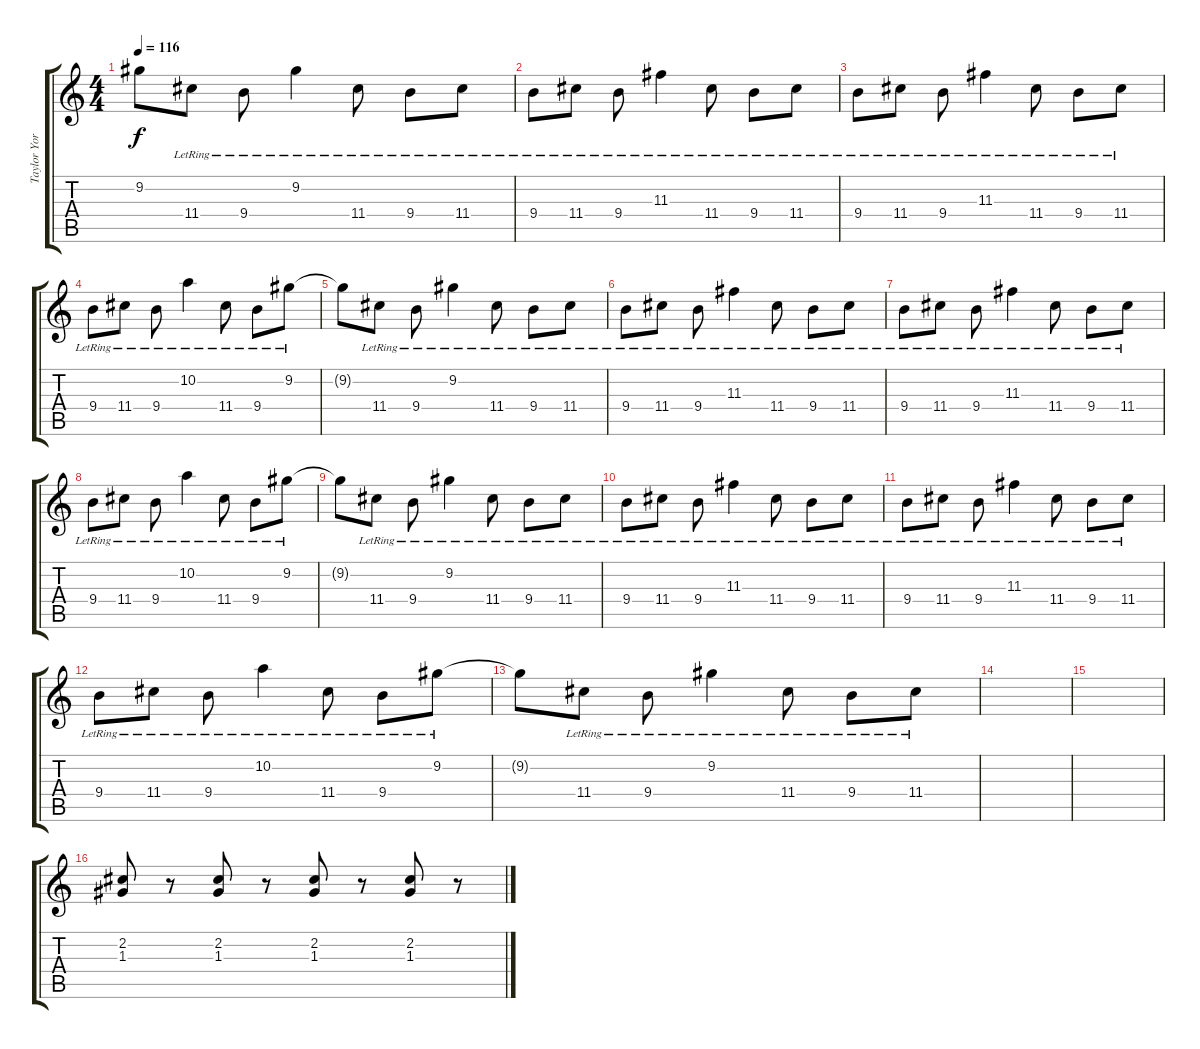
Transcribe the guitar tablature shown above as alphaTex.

\track ("Taylor York" "Taylor Yor") {instrument electricguitarjazz}
\staff {score tabs}
\tuning (E4 B3 G3 D3 A2 E2) {hide}
\ts (4 4)
\tempo 116
\clef g2
\ks c
9.2{t}.8{dy f} 11.4{lr}.8 9.4{lr}.8 9.2{lr}.4 11.4{lr}.8 9.4{lr}.8 11.4{lr}.8 |
9.4{lr}.8 11.4{lr}.8 9.4{lr}.8 11.3{lr}.4 11.4{lr}.8 9.4{lr}.8 11.4{lr}.8 |
9.4{lr}.8 11.4{lr}.8 9.4{lr}.8 11.3{lr}.4 11.4{lr}.8 9.4{lr}.8 11.4{lr}.8 |
9.4{lr}.8 11.4{lr}.8 9.4{lr}.8 10.2{lr}.4 11.4{lr}.8 9.4{lr}.8 9.2{lr}.8 |
9.2{t}.8 11.4{lr}.8 9.4{lr}.8 9.2{lr}.4 11.4{lr}.8 9.4{lr}.8 11.4{lr}.8 |
9.4{lr}.8 11.4{lr}.8 9.4{lr}.8 11.3{lr}.4 11.4{lr}.8 9.4{lr}.8 11.4{lr}.8 |
9.4{lr}.8 11.4{lr}.8 9.4{lr}.8 11.3{lr}.4 11.4{lr}.8 9.4{lr}.8 11.4{lr}.8 |
9.4{lr}.8 11.4{lr}.8 9.4{lr}.8 10.2{lr}.4 11.4{lr}.8 9.4{lr}.8 9.2{lr}.8 |
9.2{t}.8 11.4{lr}.8 9.4{lr}.8 9.2{lr}.4 11.4{lr}.8 9.4{lr}.8 11.4{lr}.8 |
9.4{lr}.8 11.4{lr}.8 9.4{lr}.8 11.3{lr}.4 11.4{lr}.8 9.4{lr}.8 11.4{lr}.8 |
9.4{lr}.8 11.4{lr}.8 9.4{lr}.8 11.3{lr}.4 11.4{lr}.8 9.4{lr}.8 11.4{lr}.8 |
9.4{lr}.8 11.4{lr}.8 9.4{lr}.8 10.2{lr}.4 11.4{lr}.8 9.4{lr}.8 9.2{lr}.8 |
9.2{t}.8 11.4{lr}.8 9.4{lr}.8 9.2{lr}.4 11.4{lr}.8 9.4{lr}.8 11.4{lr}.8 |
|
|
(2.2 1.3).8{volume 10 instrument overdrivenguitar} r.8 (2.2 1.3).8 r.8 (2.2 1.3).8 r.8 (2.2 1.3).8 r.8
